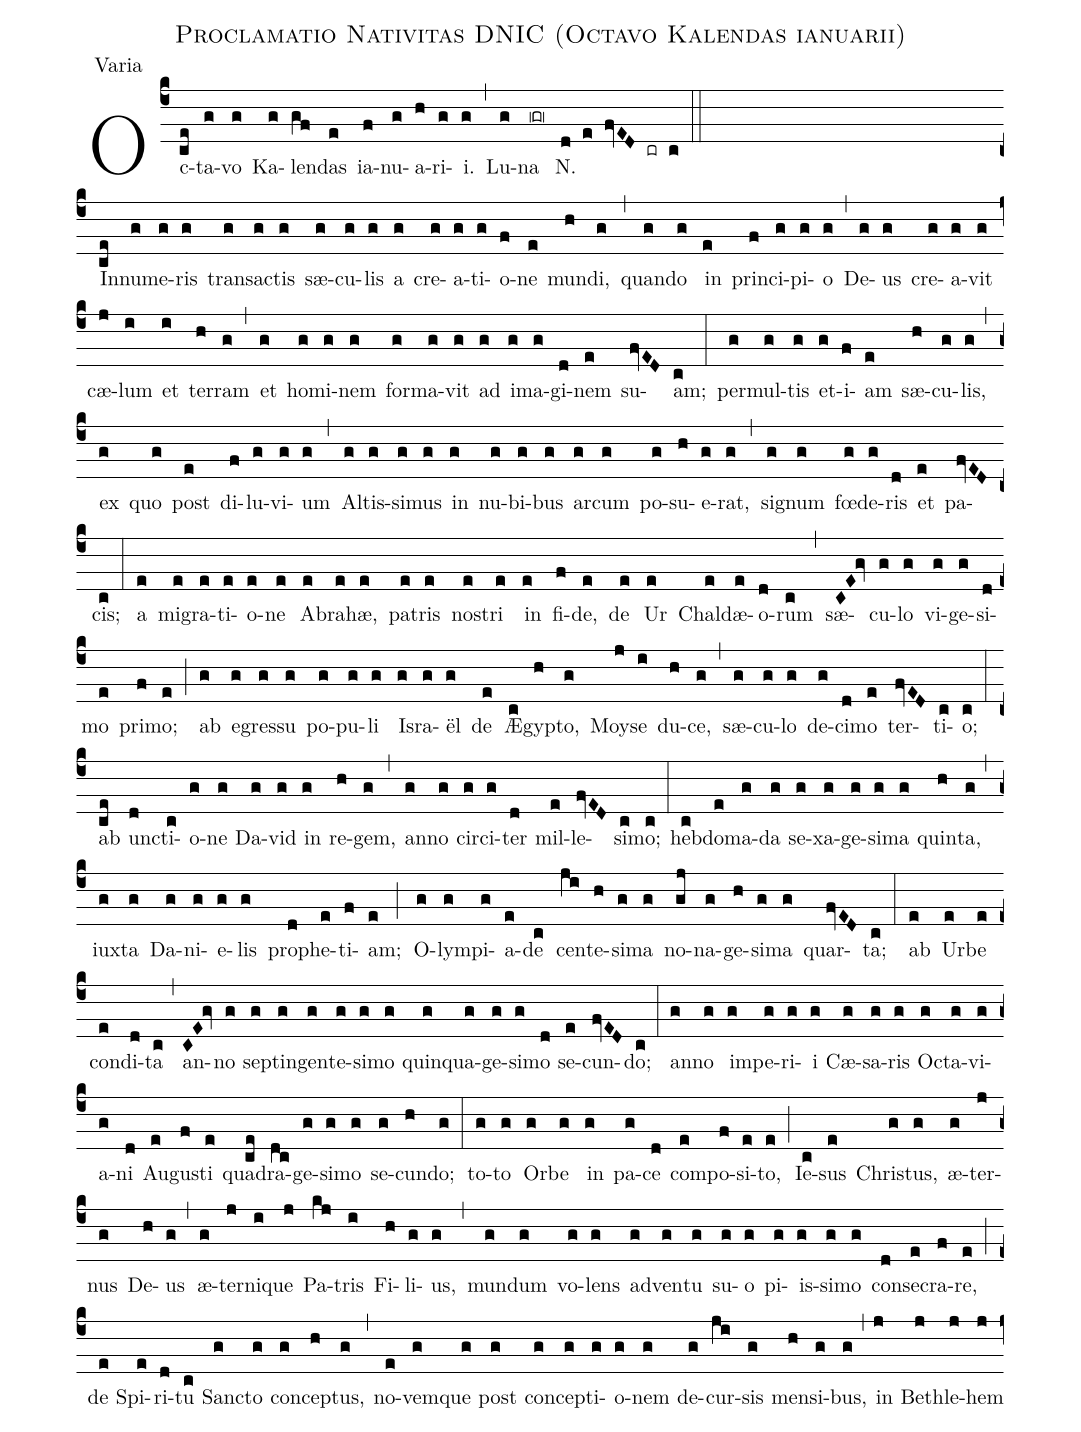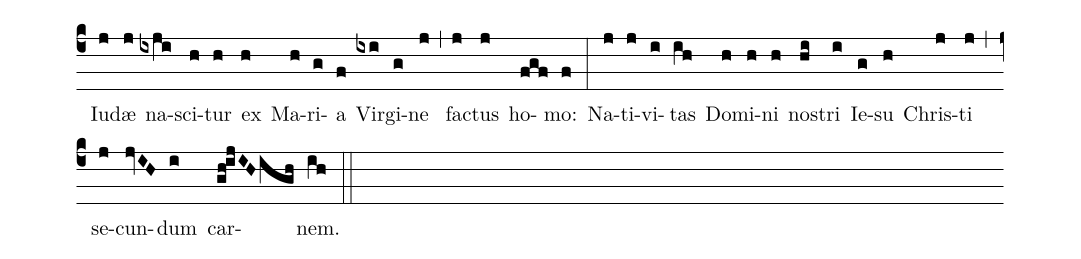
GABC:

name:Proclamatio Nativitas DNIC (Octavo Kalendas ianuarii);
office-part:Varia;
%%
(c4)Oc(ce)ta(g)vo(g) Ka(g)len(gf)das(e) ia(f)nu(g)a(h)ri(g)i.(g) (,) Lu(g)na(gr0) N.(d e fvED cr c) (::Z)

In(ce)nu(g)me(g)ris(g) trans(g)ac(g)tis(g) sæ(g)cu(g)lis(g) a(g) cre(g)a(g)ti(g)o(f)ne(e) mun(h)di,(g) (,) quan(g)do(g) in(e) prin(f)ci(g)pi(g)o(g) (,) De(g)us(g) cre(g)a(g)vit(g) cæ(j)lum(i) et(i) ter(h)ram(g) (,) et(g) ho(g)mi(g)nem(g) for(g)ma(g)vit(g) ad(g) i(g)ma(g)gi(d)nem(e) su(fvED)am;(c) (:)

per(g)mul(g)tis(g) et(g)i(f)am(e) sæ(h)cu(g)lis,(g) (,) ex(g) quo(g) post(e) di(f)lu(g)vi(g)um(g) (,) Al(g)tis(g)si(g)mus(g) in(g) nu(g)bi(g)bus(g) ar(g)cum(g) po(g)su(h)e(g)rat,(g) (,) si(g)gnum(g) fœ(g)de(g)ris(d) et(e) pa(fvED)cis;(c) (:)

a(e) mi(e)gra(e)ti(e)o(e)ne(e) A(e)bra(e)hæ,(e) pa(e)tris(e) nos(e)tri(e) in(e) fi(f)de,(e) de(e) Ur(e) Chal(e)dæ(e)o(d)rum(c) (,) sæ(C!E!gv)cu(g)lo(g) vi(g)ge(g)si(d)mo(e) pri(f)mo;(e) (;)

ab(g) e(g)gres(g)su(g) po(g)pu(g)li(g) Is(g)ra(g)ël(g) de(e) Æ(c)gyp(h)to,(g) Moy(j)se(i) du(h)ce,(g) (,) sæ(g)cu(g)lo(g) de(g)ci(d)mo(e) ter(fvED)ti(c)o;(c) (:)

ab(ce) unc(d)ti(c)o(g)ne(g) Da(g)vid(g) in(g) re(h)gem,(g) (,) an(g)no(g) cir(g)ci(g)ter(d) mil(e)le(fvED)si(c)mo;(c) (:)

heb(c)do(e)ma(g)da(g) se(g)xa(g)ge(g)si(g)ma(g) quin(h)ta,(g) (,) iux(g)ta(g) Da(g)ni(g)e(g)lis(g) pro(d)phe(e)ti(f)am;(e) (;)

O(g)lym(g)pi(g)a(e)de(c) cen(ji)te(h)si(g)ma(g) no(gj)na(g)ge(h)si(g)ma(g) quar(fvED)ta;(c) (:)

ab(e) Ur(e)be(e) con(e)di(d)ta(c) (,) an(C!E!gv)no(g) sep(g)tin(g)gen(g)te(g)si(g)mo(g) quin(g)qua(g)ge(g)si(g)mo(d) se(e)cun(fvED)do;(c) (:)

an(g)no(g) im(g)pe(g)ri(g)i(g) Cæ(g)sa(g)ris(g) Oc(g)ta(g)vi(g)a(g)ni(d) Au(e)gus(f)ti(e) qua(ce)dra(dc)ge(g)si(g)mo(g) se(g)cun(h)do;(g) (:)

to(g)to(g) Or(g)be(g) in(g) pa(g)ce(d) com(e)po(f)si(e)to,(e) (;) Ie(c)sus(e) Chris(g)tus,(g) æ(g)ter(j)nus(g) De(h)us(g) (,) æ(g)ter(j)ni(i)que(j) Pa(kj)tris(i) Fi(h)li(g)us,(g) (,) mun(g)dum(g) vo(g)lens(g) ad(g)ven(g)tu(g) su(g)o(g) pi(g)is(g)si(g)mo(g) con(d)se(e)cra(f)re,(e) (;) de(e) Spi(e)ri(d)tu(c) Sanc(g)to(g) con(g)cep(h)tus,(g) (,) no(e)vem(g)que(g) post(g) con(g)cep(g)ti(g)o(g)nem(g) de(g)cur(ji)sis(g) men(h)si(g)bus,(g) (,) in(j) Beth(j)le(j)hem(j) Iu(j)dæ(j) na(ixji)sci(h)tur(h) ex(h) Ma(h)ri(g)a(f) Vir(ixi)gi(g)ne(j) (,) fac(j)tus(j) ho(fgf)mo:(f) (:)

Na(j)ti(j)vi(i)tas(ih) Do(h)mi(h)ni(h) nos(hi)tri(i) Ie(g)su(h) Chris(j)ti(j) (,) se(j)cun(jvIH)dum(i) car(gh!ijIHigh)nem.(ih) (::)
